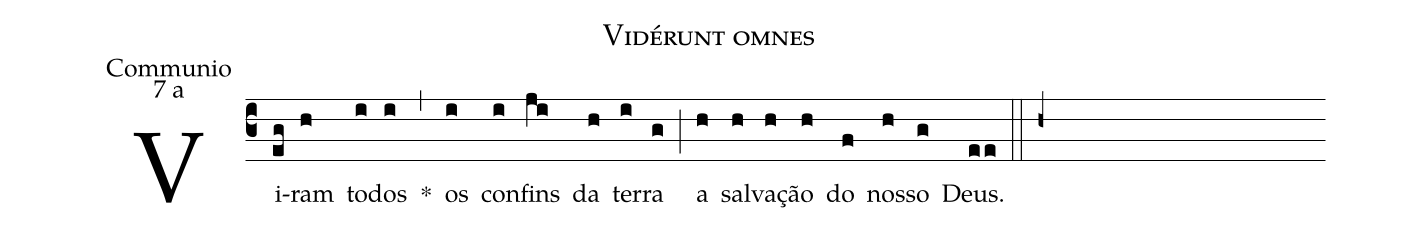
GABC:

name: Vidérunt omnes;
office-part: Communio;
mode: 7;
mode-differentia: a;
%%
(c3)

Vi(eg)ram(h) to(i)dos(i) *(,) os(i) con(i)fins(ji) da(h) ter(i)ra(g) (;) a(h) sal(h)va(h)ção(h) do(f) nos(h)so(g) Deus.(ee)

(::)

(h+)
